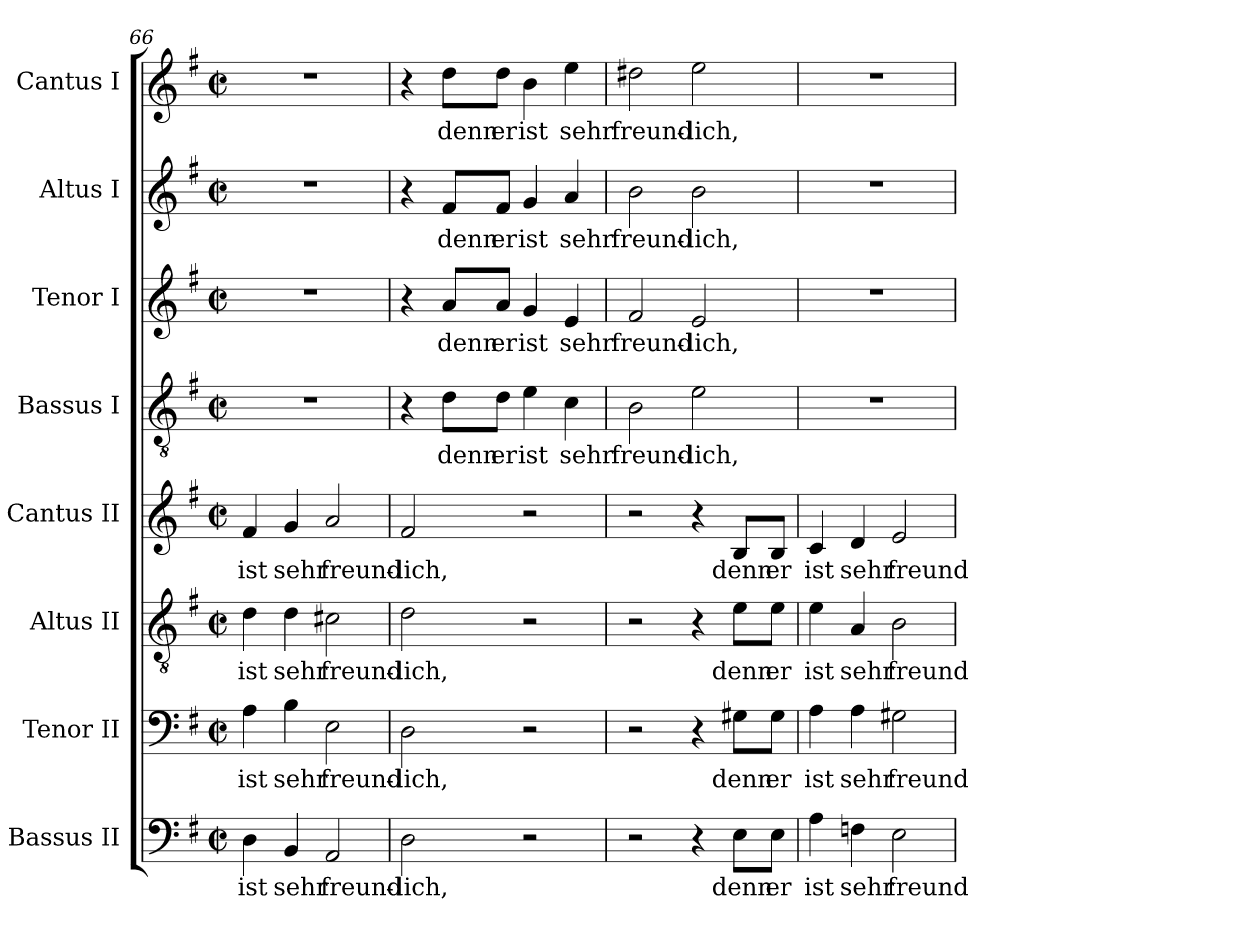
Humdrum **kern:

**kern	**text	**kern	**text	**kern	**text	**kern	**text	**kern	**text	**kern	**text	**kern	**text	**kern	**text
*part8	*part8	*part7	*part7	*part6	*part6	*part5	*part5	*part4	*part4	*part3	*part3	*part2	*part2	*part1	*part1
*staff8	*staff8	*staff7	*staff7	*staff6	*staff6	*staff5	*staff5	*staff4	*staff4	*staff3	*staff3	*staff2	*staff2	*staff1	*staff1
*I"Bassus II	*	*I"Tenor II	*	*I"Altus II	*	*I"Cantus II	*	*I"Bassus I	*	*I"Tenor I	*	*I"Altus I	*	*I"Cantus I	*
*I'B2	*	*I'T2	*	*I'A2	*	*I'C2	*	*I'B1	*	*I'T1	*	*I'A1	*	*I'C1	*
*clefF4	*	*clefF4	*	*clefGv2	*	*clefG2	*	*clefGv2	*	*clefG2	*	*clefG2	*	*clefG2	*
*k[f#]	*	*k[f#]	*	*k[f#]	*	*k[f#]	*	*k[f#]	*	*k[f#]	*	*k[f#]	*	*k[f#]	*
*G:	*	*G:	*	*G:	*	*G:	*	*G:	*	*G:	*	*G:	*	*G:	*
*M2/2	*	*M2/2	*	*M2/2	*	*M2/2	*	*M2/2	*	*M2/2	*	*M2/2	*	*M2/2	*
*met(c|)	*	*met(c|)	*	*met(c|)	*	*met(c|)	*	*met(c|)	*	*met(c|)	*	*met(c|)	*	*met(c|)	*
=66	=66	=66	=66	=66	=66	=66	=66	=66	=66	=66	=66	=66	=66	=66	=66
!	!LO:LY:b	!	!	!	!	!	!	!	!	!	!	!	!	!	!
!	!	!	!LO:LY:b	!	!	!	!	!	!	!	!	!	!	!	!
!	!	!	!	!	!LO:LY:b	!	!	!	!	!	!	!	!	!	!
!	!	!	!	!	!	!	!LO:LY:b	!	!	!	!	!	!	!	!
4D\	ist	4A\	ist	4d\	ist	4f#/	ist	1r	.	1r	.	1r	.	1r	.
!	!LO:LY:b	!	!	!	!	!	!	!	!	!	!	!	!	!	!
!	!	!	!LO:LY:b	!	!	!	!	!	!	!	!	!	!	!	!
!	!	!	!	!	!LO:LY:b	!	!	!	!	!	!	!	!	!	!
!	!	!	!	!	!	!	!LO:LY:b	!	!	!	!	!	!	!	!
4BB/	sehr	4B\	sehr	4d\	sehr	4g/	sehr	.	.	.	.	.	.	.	.
!	!LO:LY:b	!	!	!	!	!	!	!	!	!	!	!	!	!	!
!	!	!	!LO:LY:b	!	!	!	!	!	!	!	!	!	!	!	!
!	!	!	!	!	!LO:LY:b	!	!	!	!	!	!	!	!	!	!
!	!	!	!	!	!	!	!LO:LY:b	!	!	!	!	!	!	!	!
2AA/	freund-	2E\	freund-	2c#X\	freund-	2a/	freund-	.	.	.	.	.	.	.	.
=67	=67	=67	=67	=67	=67	=67	=67	=67	=67	=67	=67	=67	=67	=67	=67
!	!LO:LY:b	!	!	!	!	!	!	!	!	!	!	!	!	!	!
!	!	!	!LO:LY:b	!	!	!	!	!	!	!	!	!	!	!	!
!	!	!	!	!	!LO:LY:b	!	!	!	!	!	!	!	!	!	!
!	!	!	!	!	!	!	!LO:LY:b	!	!	!	!	!	!	!	!
2D\	-lich,	2D\	-lich,	2d\	-lich,	2f#/	-lich,	4r	.	4r	.	4r	.	4r	.
!	!	!	!	!	!	!	!	!	!LO:LY:b	!	!	!	!	!	!
!	!	!	!	!	!	!	!	!	!	!	!LO:LY:b	!	!	!	!
!	!	!	!	!	!	!	!	!	!	!	!	!	!LO:LY:b	!	!
!	!	!	!	!	!	!	!	!	!	!	!	!	!	!	!LO:LY:b
.	.	.	.	.	.	.	.	8d\L	denn	8a/L	denn	8f#/L	denn	8dd\L	denn
!	!	!	!	!	!	!	!	!	!LO:LY:b	!	!	!	!	!	!
!	!	!	!	!	!	!	!	!	!	!	!LO:LY:b	!	!	!	!
!	!	!	!	!	!	!	!	!	!	!	!	!	!LO:LY:b	!	!
!	!	!	!	!	!	!	!	!	!	!	!	!	!	!	!LO:LY:b
.	.	.	.	.	.	.	.	8d\J	er	8a/J	er	8f#/J	er	8dd\J	er
!	!	!	!	!	!	!	!	!	!LO:LY:b	!	!	!	!	!	!
!	!	!	!	!	!	!	!	!	!	!	!LO:LY:b	!	!	!	!
!	!	!	!	!	!	!	!	!	!	!	!	!	!LO:LY:b	!	!
!	!	!	!	!	!	!	!	!	!	!	!	!	!	!	!LO:LY:b
2r	.	2r	.	2r	.	2r	.	4e\	ist	4g/	ist	4g/	ist	4b\	ist
!	!	!	!	!	!	!	!	!	!LO:LY:b	!	!	!	!	!	!
!	!	!	!	!	!	!	!	!	!	!	!LO:LY:b	!	!	!	!
!	!	!	!	!	!	!	!	!	!	!	!	!	!LO:LY:b	!	!
!	!	!	!	!	!	!	!	!	!	!	!	!	!	!	!LO:LY:b
.	.	.	.	.	.	.	.	4c\	sehr	4e/	sehr	4a/	sehr	4ee\	sehr
=68	=68	=68	=68	=68	=68	=68	=68	=68	=68	=68	=68	=68	=68	=68	=68
!	!	!	!	!	!	!	!	!	!LO:LY:b	!	!	!	!	!	!
!	!	!	!	!	!	!	!	!	!	!	!LO:LY:b	!	!	!	!
!	!	!	!	!	!	!	!	!	!	!	!	!	!LO:LY:b	!	!
!	!	!	!	!	!	!	!	!	!	!	!	!	!	!	!LO:LY:b
2r	.	2r	.	2r	.	2r	.	2B\	freund-	2f#/	freund-	2b\	freund-	2dd#X\	freund-
!	!	!	!	!	!	!	!	!	!LO:LY:b	!	!	!	!	!	!
!	!	!	!	!	!	!	!	!	!	!	!LO:LY:b	!	!	!	!
!	!	!	!	!	!	!	!	!	!	!	!	!	!LO:LY:b	!	!
!	!	!	!	!	!	!	!	!	!	!	!	!	!	!	!LO:LY:b
4r	.	4r	.	4r	.	4r	.	2e\	-lich,	2e/	-lich,	2b\	-lich,	2ee\	-lich,
!	!LO:LY:b	!	!	!	!	!	!	!	!	!	!	!	!	!	!
!	!	!	!LO:LY:b	!	!	!	!	!	!	!	!	!	!	!	!
!	!	!	!	!	!LO:LY:b	!	!	!	!	!	!	!	!	!	!
!	!	!	!	!	!	!	!LO:LY:b	!	!	!	!	!	!	!	!
8E\L	denn	8G#X\L	denn	8e\L	denn	8B/L	denn	.	.	.	.	.	.	.	.
!	!LO:LY:b	!	!	!	!	!	!	!	!	!	!	!	!	!	!
!	!	!	!LO:LY:b	!	!	!	!	!	!	!	!	!	!	!	!
!	!	!	!	!	!LO:LY:b	!	!	!	!	!	!	!	!	!	!
!	!	!	!	!	!	!	!LO:LY:b	!	!	!	!	!	!	!	!
8E\J	er	8G#\J	er	8e\J	er	8B/J	er	.	.	.	.	.	.	.	.
=69	=69	=69	=69	=69	=69	=69	=69	=69	=69	=69	=69	=69	=69	=69	=69
!	!LO:LY:b	!	!	!	!	!	!	!	!	!	!	!	!	!	!
!	!	!	!LO:LY:b	!	!	!	!	!	!	!	!	!	!	!	!
!	!	!	!	!	!LO:LY:b	!	!	!	!	!	!	!	!	!	!
!	!	!	!	!	!	!	!LO:LY:b	!	!	!	!	!	!	!	!
4A\	ist	4A\	ist	4e\	ist	4c/	ist	1r	.	1r	.	1r	.	1r	.
!	!LO:LY:b	!	!	!	!	!	!	!	!	!	!	!	!	!	!
!	!	!	!LO:LY:b	!	!	!	!	!	!	!	!	!	!	!	!
!	!	!	!	!	!LO:LY:b	!	!	!	!	!	!	!	!	!	!
!	!	!	!	!	!	!	!LO:LY:b	!	!	!	!	!	!	!	!
4Fn\	sehr	4A\	sehr	4A/	sehr	4d/	sehr	.	.	.	.	.	.	.	.
!	!LO:LY:b	!	!	!	!	!	!	!	!	!	!	!	!	!	!
!	!	!	!LO:LY:b	!	!	!	!	!	!	!	!	!	!	!	!
!	!	!	!	!	!LO:LY:b	!	!	!	!	!	!	!	!	!	!
!	!	!	!	!	!	!	!LO:LY:b	!	!	!	!	!	!	!	!
2E\	freund-	2G#X\	freund-	2B\	freund-	2e/	freund-	.	.	.	.	.	.	.	.
=	=	=	=	=	=	=	=	=	=	=	=	=	=	=	=
*-	*-	*-	*-	*-	*-	*-	*-	*-	*-	*-	*-	*-	*-	*-	*-
